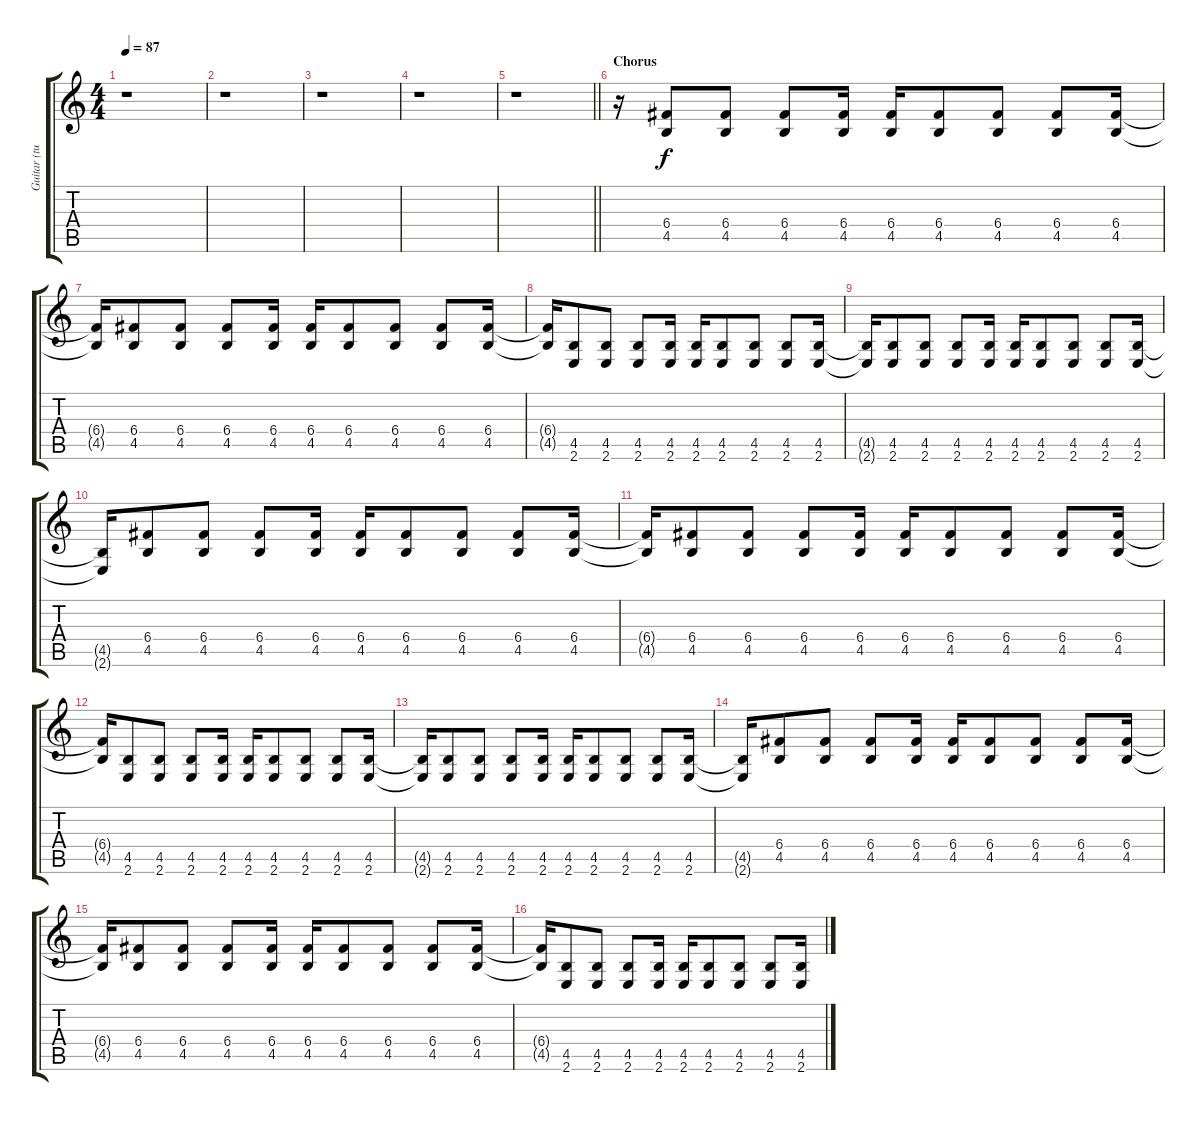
\track ("Guitar (tuned D)" "Guitar (tu") {instrument distortionguitar}
\staff {score tabs}
\tuning (D4 A3 F3 C3 G2 D2) {hide}
\ts (4 4)
\tempo 87
\clef g2
\ks c
r.1{dy f} |
r.1 |
r.1 |
r.1 |
\barLineRight lightlight
r.1 |
\section ("" "Chorus")
r.16 (6.4 4.5).8 (6.4 4.5).8 (6.4 4.5).8 (6.4 4.5).16 (6.4 4.5).16 (6.4 4.5).8 (6.4 4.5).8 (6.4 4.5).8 (6.4 4.5).16 |
(6.4{t} 4.5{t}).16 (6.4 4.5).8 (6.4 4.5).8 (6.4 4.5).8 (6.4 4.5).16 (6.4 4.5).16 (6.4 4.5).8 (6.4 4.5).8 (6.4 4.5).8 (6.4 4.5).16 |
(6.4{t} 4.5{t}).16 (4.5 2.6).8 (4.5 2.6).8 (4.5 2.6).8 (4.5 2.6).16 (4.5 2.6).16 (4.5 2.6).8 (4.5 2.6).8 (4.5 2.6).8 (4.5 2.6).16 |
(4.5{t} 2.6{t}).16 (4.5 2.6).8 (4.5 2.6).8 (4.5 2.6).8 (4.5 2.6).16 (4.5 2.6).16 (4.5 2.6).8 (4.5 2.6).8 (4.5 2.6).8 (4.5 2.6).16 |
(4.5{t} 2.6{t}).16 (6.4 4.5).8 (6.4 4.5).8 (6.4 4.5).8 (6.4 4.5).16 (6.4 4.5).16 (6.4 4.5).8 (6.4 4.5).8 (6.4 4.5).8 (6.4 4.5).16 |
(6.4{t} 4.5{t}).16 (6.4 4.5).8 (6.4 4.5).8 (6.4 4.5).8 (6.4 4.5).16 (6.4 4.5).16 (6.4 4.5).8 (6.4 4.5).8 (6.4 4.5).8 (6.4 4.5).16 |
(6.4{t} 4.5{t}).16 (4.5 2.6).8 (4.5 2.6).8 (4.5 2.6).8 (4.5 2.6).16 (4.5 2.6).16 (4.5 2.6).8 (4.5 2.6).8 (4.5 2.6).8 (4.5 2.6).16 |
(4.5{t} 2.6{t}).16 (4.5 2.6).8 (4.5 2.6).8 (4.5 2.6).8 (4.5 2.6).16 (4.5 2.6).16 (4.5 2.6).8 (4.5 2.6).8 (4.5 2.6).8 (4.5 2.6).16 |
(4.5{t} 2.6{t}).16 (6.4 4.5).8 (6.4 4.5).8 (6.4 4.5).8 (6.4 4.5).16 (6.4 4.5).16 (6.4 4.5).8 (6.4 4.5).8 (6.4 4.5).8 (6.4 4.5).16 |
(6.4{t} 4.5{t}).16 (6.4 4.5).8 (6.4 4.5).8 (6.4 4.5).8 (6.4 4.5).16 (6.4 4.5).16 (6.4 4.5).8 (6.4 4.5).8 (6.4 4.5).8 (6.4 4.5).16 |
(6.4{t} 4.5{t}).16 (4.5 2.6).8 (4.5 2.6).8 (4.5 2.6).8 (4.5 2.6).16 (4.5 2.6).16 (4.5 2.6).8 (4.5 2.6).8 (4.5 2.6).8 (4.5 2.6).16
